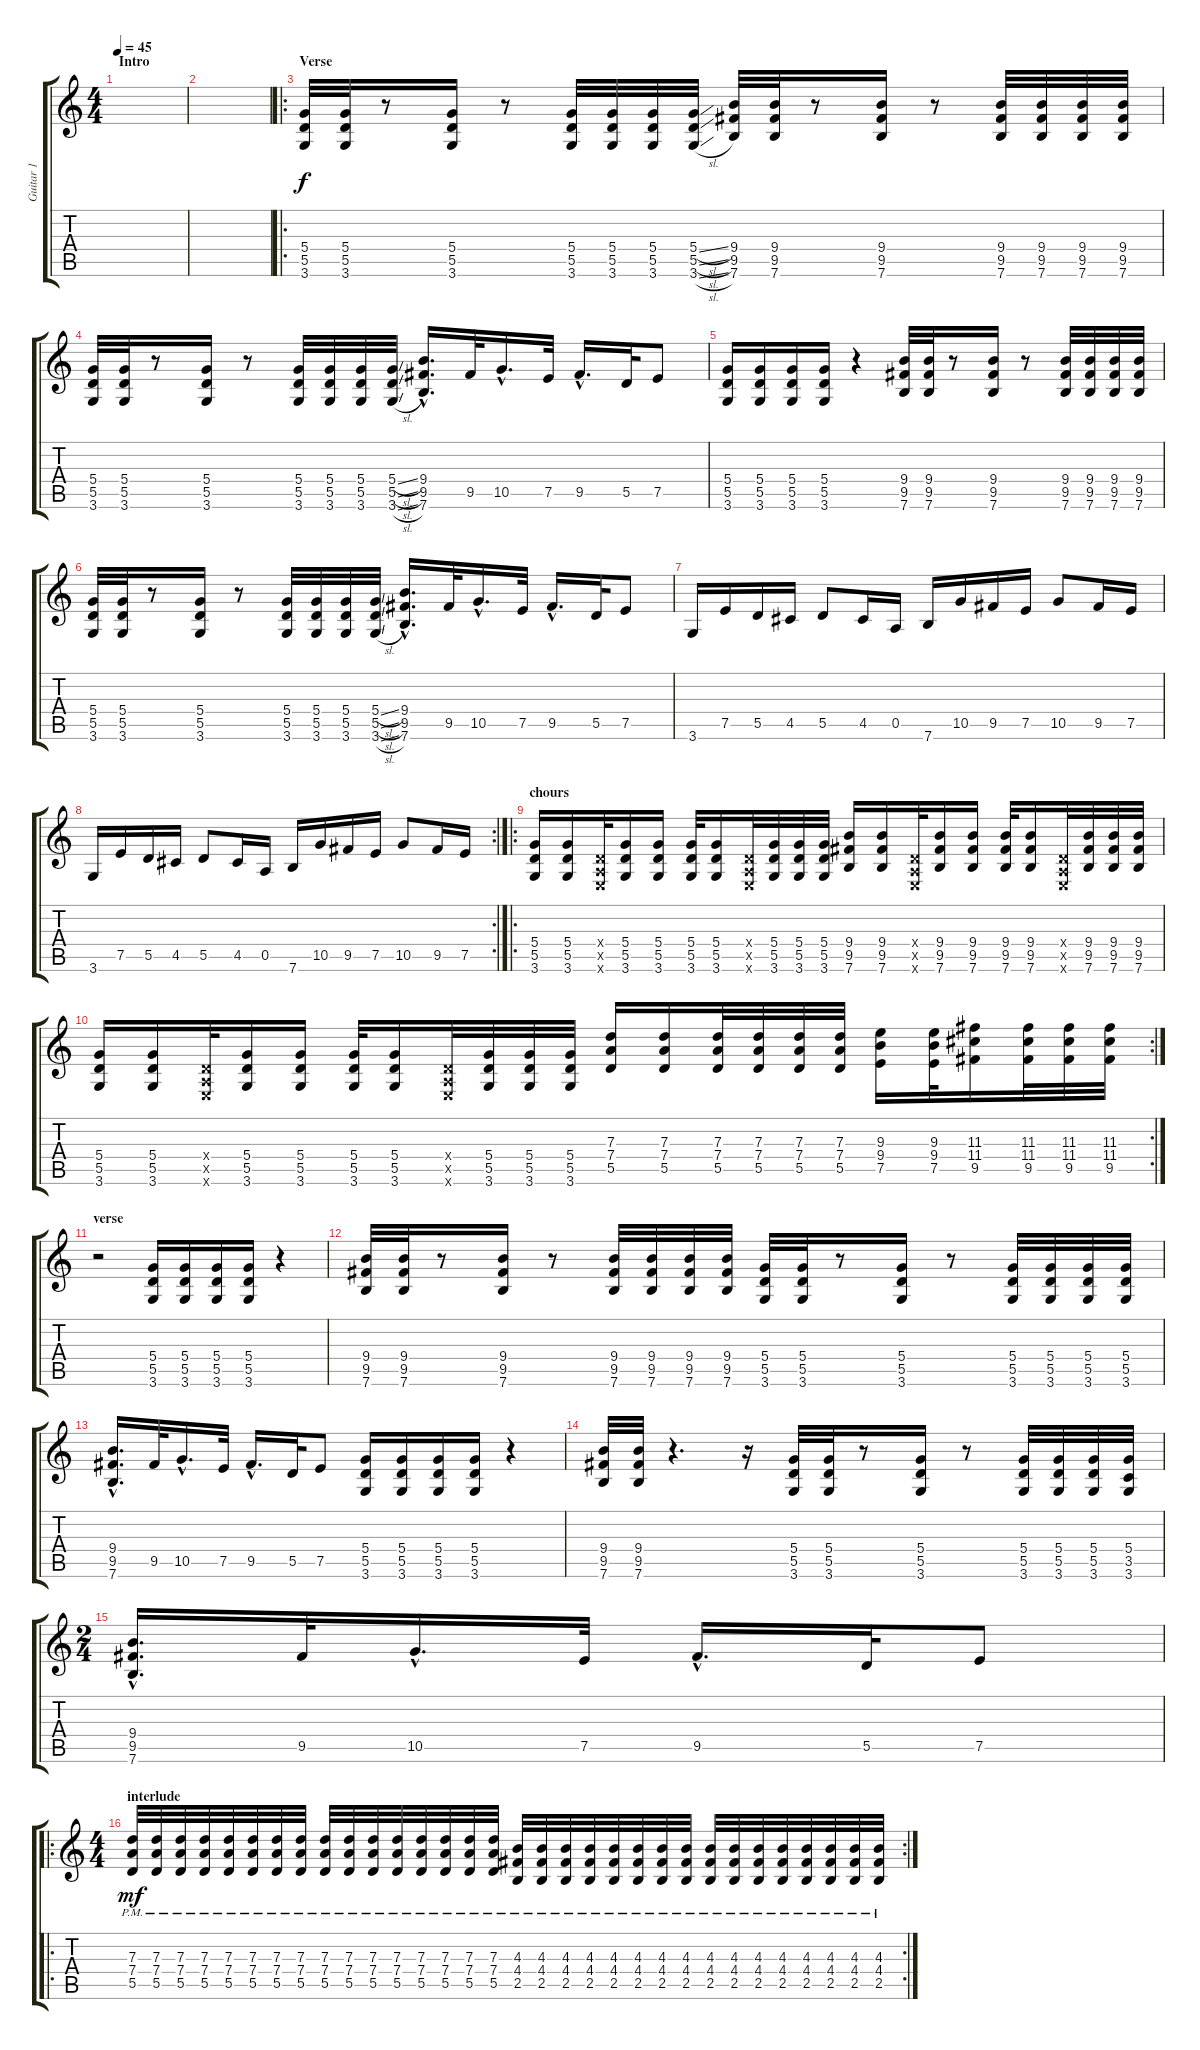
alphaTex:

\track ("Guitar 1" "Guitar 1") {instrument distortionguitar}
\staff {score tabs}
\tuning (E4 B3 G3 D3 A2 E2) {hide}
\ts (4 4)
\section ("" "Intro")
\tempo 45
\clef g2
\ks c
|
|
\ro
\section ("" "Verse")
(5.4 5.5 3.6).32 (5.4 5.5 3.6).32 r.8 (5.4 5.5 3.6).16 r.8 (5.4 5.5 3.6).32 (5.4 5.5 3.6).32 (5.4 5.5 3.6).32 (5.4{sl} 5.5{sl} 3.6{sl}).32 (9.4 9.5 7.6).32 (9.4 9.5 7.6).32 r.8 (9.4 9.5 7.6).16 r.8 (9.4 9.5 7.6).32 (9.4 9.5 7.6).32 (9.4 9.5 7.6).32 (9.4 9.5 7.6).32 |
(5.4 5.5 3.6).32 (5.4 5.5 3.6).32 r.8 (5.4 5.5 3.6).16 r.8 (5.4 5.5 3.6).32 (5.4 5.5 3.6).32 (5.4 5.5 3.6).32 (5.4{sl} 5.5{sl} 3.6{sl}).32 (9.4{hac} 9.5{hac} 7.6{hac}).16{d} 9.5.32 10.5{hac}.16{d} 7.5.32 9.5{hac}.16{d} 5.5.32 7.5.8 |
(5.4 5.5 3.6).16 (5.4 5.5 3.6).16 (5.4 5.5 3.6).16 (5.4 5.5 3.6).16 r.4 (9.4 9.5 7.6).32 (9.4 9.5 7.6).32 r.8 (9.4 9.5 7.6).16 r.8 (9.4 9.5 7.6).32 (9.4 9.5 7.6).32 (9.4 9.5 7.6).32 (9.4 9.5 7.6).32 |
(5.4 5.5 3.6).32 (5.4 5.5 3.6).32 r.8 (5.4 5.5 3.6).16 r.8 (5.4 5.5 3.6).32 (5.4 5.5 3.6).32 (5.4 5.5 3.6).32 (5.4{sl} 5.5{sl} 3.6{sl}).32 (9.4{hac} 9.5{hac} 7.6{hac}).16{d} 9.5.32 10.5{hac}.16{d} 7.5.32 9.5{hac}.16{d} 5.5.32 7.5.8 |
3.6.16 7.5.16 5.5.16 4.5.16 5.5.8 4.5.16 0.5.16 7.6.16 10.5.16 9.5.16 7.5.16 10.5.8 9.5.16 7.5.16 |
\rc 2
3.6.16 7.5.16 5.5.16 4.5.16 5.5.8 4.5.16 0.5.16 7.6.16 10.5.16 9.5.16 7.5.16 10.5.8 9.5.16 7.5.16 |
\ro
\section ("" "chours")
(5.4 5.5 3.6).16 (5.4 5.5 3.6).16 (0.4{x} 0.5{x} 0.6{x}).32 (5.4 5.5 3.6).16 (5.4 5.5 3.6).16 (5.4 5.5 3.6).32 (5.4 5.5 3.6).16 (0.4{x} 0.5{x} 0.6{x}).32 (5.4 5.5 3.6).32 (5.4 5.5 3.6).32 (5.4 5.5 3.6).32 (9.4 9.5 7.6).16 (9.4 9.5 7.6).16 (0.4{x} 0.5{x} 0.6{x}).32 (9.4 9.5 7.6).16 (9.4 9.5 7.6).16 (9.4 9.5 7.6).32 (9.4 9.5 7.6).16 (0.4{x} 0.5{x} 0.6{x}).32 (9.4 9.5 7.6).32 (9.4 9.5 7.6).32 (9.4 9.5 7.6).32 |
\rc 2
(5.4 5.5 3.6).16 (5.4 5.5 3.6).16 (0.4{x} 0.5{x} 0.6{x}).32 (5.4 5.5 3.6).16 (5.4 5.5 3.6).16 (5.4 5.5 3.6).32 (5.4 5.5 3.6).16 (0.4{x} 0.5{x} 0.6{x}).32 (5.4 5.5 3.6).32 (5.4 5.5 3.6).32 (5.4 5.5 3.6).32 (7.3 7.4 5.5).16 (7.3 7.4 5.5).16 (7.3 7.4 5.5).32 (7.3 7.4 5.5).32 (7.3 7.4 5.5).32 (7.3 7.4 5.5).32 (9.3 9.4 7.5).16 (9.3 9.4 7.5).32 (11.3 11.4 9.5).16 (11.3 11.4 9.5).32 (11.3 11.4 9.5).32 (11.3 11.4 9.5).32 |
\section ("" "verse")
r.2 (5.4 5.5 3.6).16 (5.4 5.5 3.6).16 (5.4 5.5 3.6).16 (5.4 5.5 3.6).16 r.4 |
(9.4 9.5 7.6).32 (9.4 9.5 7.6).32 r.8 (9.4 9.5 7.6).16 r.8 (9.4 9.5 7.6).32 (9.4 9.5 7.6).32 (9.4 9.5 7.6).32 (9.4 9.5 7.6).32 (5.4 5.5 3.6).32 (5.4 5.5 3.6).32 r.8 (5.4 5.5 3.6).16 r.8 (5.4 5.5 3.6).32 (5.4 5.5 3.6).32 (5.4 5.5 3.6).32 (5.4 5.5 3.6).32 |
(9.4{hac} 9.5{hac} 7.6{hac}).16{d} 9.5.32 10.5{hac}.16{d} 7.5.32 9.5{hac}.16{d} 5.5.32 7.5.8 (5.4 5.5 3.6).16 (5.4 5.5 3.6).16 (5.4 5.5 3.6).16 (5.4 5.5 3.6).16 r.4 |
(9.4 9.5 7.6).32 (9.4 9.5 7.6).32 r.4{d} r.16 (5.4 5.5 3.6).32 (5.4 5.5 3.6).32 r.8 (5.4 5.5 3.6).16 r.8 (5.4 5.5 3.6).32 (5.4 5.5 3.6).32 (5.4 5.5 3.6).32 (5.4 3.5 3.6).32 |
\ts (2 4)
(9.4{hac} 9.5{hac} 7.6{hac}).16{d} 9.5.32 10.5{hac}.16{d} 7.5.32 9.5{hac}.16{d} 5.5.32 7.5.8 |
\ro
\rc 2
\ts (4 4)
\section ("" "interlude")
(7.3{pm} 7.4{pm} 5.5{pm}).32{dy mf} (7.3{pm} 7.4{pm} 5.5{pm}).32 (7.3{pm} 7.4{pm} 5.5{pm}).32 (7.3{pm} 7.4{pm} 5.5{pm}).32 (7.3{pm} 7.4{pm} 5.5{pm}).32 (7.3{pm} 7.4{pm} 5.5{pm}).32 (7.3{pm} 7.4{pm} 5.5{pm}).32 (7.3{pm} 7.4{pm} 5.5{pm}).32 (7.3{pm} 7.4{pm} 5.5{pm}).32 (7.3{pm} 7.4{pm} 5.5{pm}).32 (7.3{pm} 7.4{pm} 5.5{pm}).32 (7.3{pm} 7.4{pm} 5.5{pm}).32 (7.3{pm} 7.4{pm} 5.5{pm}).32 (7.3{pm} 7.4{pm} 5.5{pm}).32 (7.3{pm} 7.4{pm} 5.5{pm}).32 (7.3{pm} 7.4{pm} 5.5{pm}).32 (4.3{pm} 4.4{pm} 2.5{pm}).32 (4.3{pm} 4.4{pm} 2.5{pm}).32 (4.3{pm} 4.4{pm} 2.5{pm}).32 (4.3{pm} 4.4{pm} 2.5{pm}).32 (4.3{pm} 4.4{pm} 2.5{pm}).32 (4.3{pm} 4.4{pm} 2.5{pm}).32 (4.3{pm} 4.4{pm} 2.5{pm}).32 (4.3{pm} 4.4{pm} 2.5{pm}).32 (4.3{pm} 4.4{pm} 2.5{pm}).32 (4.3{pm} 4.4{pm} 2.5{pm}).32 (4.3{pm} 4.4{pm} 2.5{pm}).32 (4.3{pm} 4.4{pm} 2.5{pm}).32 (4.3{pm} 4.4{pm} 2.5{pm}).32 (4.3{pm} 4.4{pm} 2.5{pm}).32 (4.3{pm} 4.4{pm} 2.5{pm}).32 (4.3{pm} 4.4{pm} 2.5{pm}).32
